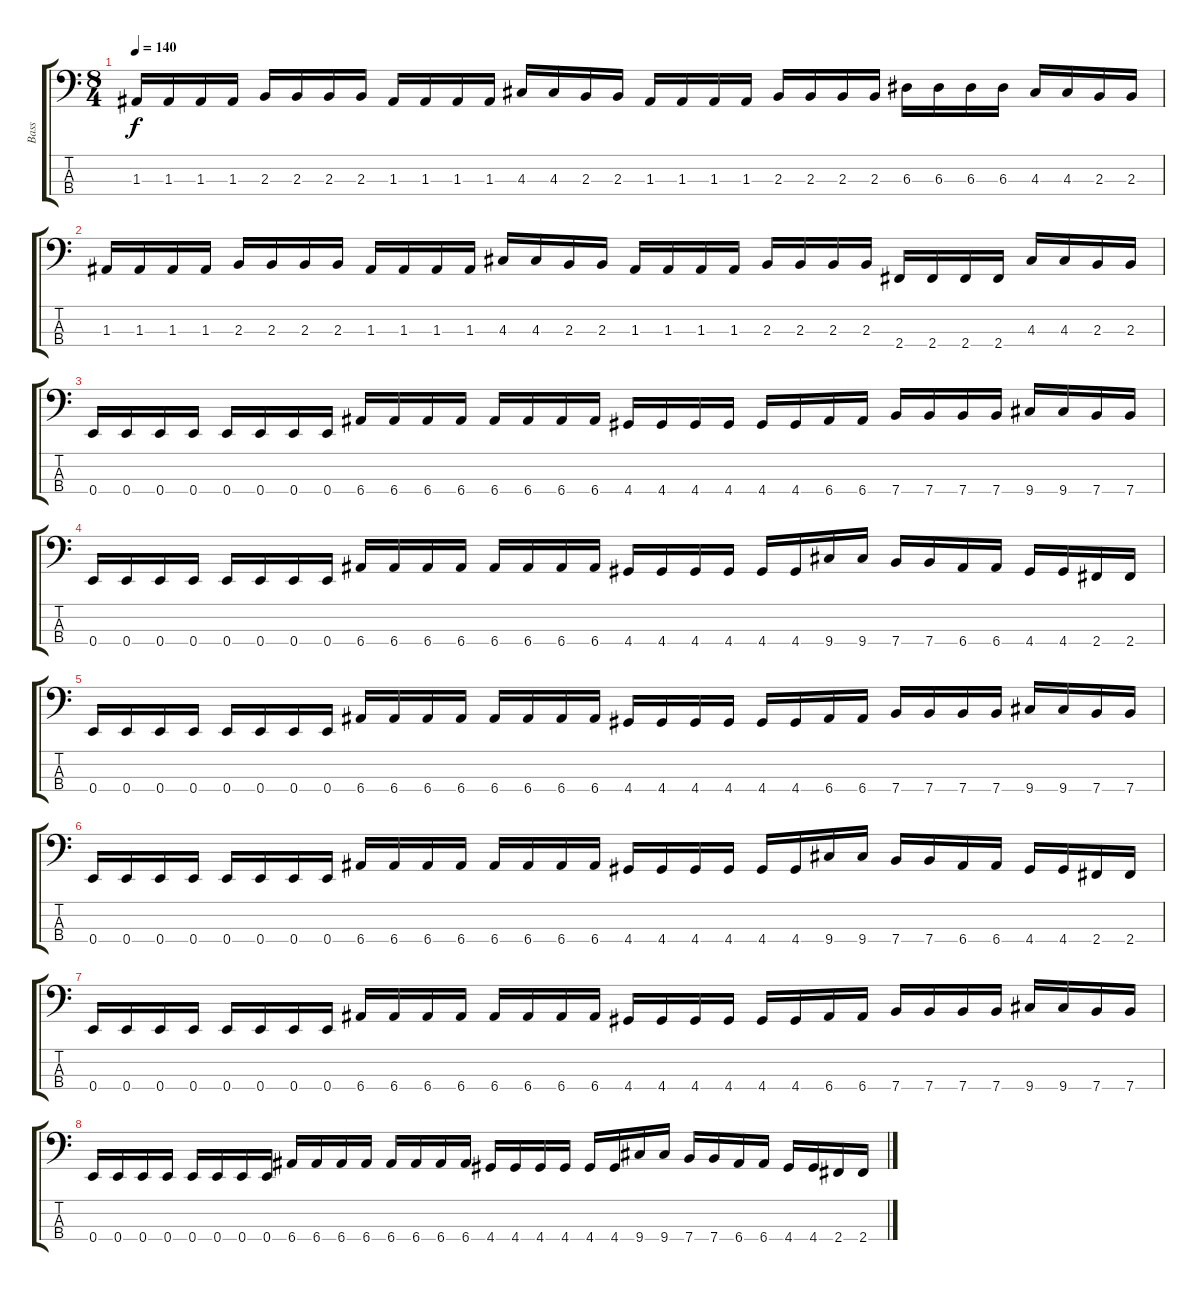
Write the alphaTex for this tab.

\track ("Bass" "Bass") {instrument electricbassfinger}
\staff {score tabs}
\tuning (G2 D2 A1 E1) {hide}
\ts (8 4)
\tempo 140
\clef f4
\ks c
1.3.16{dy f} 1.3.16 1.3.16 1.3.16 2.3.16 2.3.16 2.3.16 2.3.16 1.3.16 1.3.16 1.3.16 1.3.16 4.3.16 4.3.16 2.3.16 2.3.16 1.3.16 1.3.16 1.3.16 1.3.16 2.3.16 2.3.16 2.3.16 2.3.16 6.3.16 6.3.16 6.3.16 6.3.16 4.3.16 4.3.16 2.3.16 2.3.16 |
1.3.16 1.3.16 1.3.16 1.3.16 2.3.16 2.3.16 2.3.16 2.3.16 1.3.16 1.3.16 1.3.16 1.3.16 4.3.16 4.3.16 2.3.16 2.3.16 1.3.16 1.3.16 1.3.16 1.3.16 2.3.16 2.3.16 2.3.16 2.3.16 2.4.16 2.4.16 2.4.16 2.4.16 4.3.16 4.3.16 2.3.16 2.3.16 |
0.4.16 0.4.16 0.4.16 0.4.16 0.4.16 0.4.16 0.4.16 0.4.16 6.4.16 6.4.16 6.4.16 6.4.16 6.4.16 6.4.16 6.4.16 6.4.16 4.4.16 4.4.16 4.4.16 4.4.16 4.4.16 4.4.16 6.4.16 6.4.16 7.4.16 7.4.16 7.4.16 7.4.16 9.4.16 9.4.16 7.4.16 7.4.16 |
0.4.16 0.4.16 0.4.16 0.4.16 0.4.16 0.4.16 0.4.16 0.4.16 6.4.16 6.4.16 6.4.16 6.4.16 6.4.16 6.4.16 6.4.16 6.4.16 4.4.16 4.4.16 4.4.16 4.4.16 4.4.16 4.4.16 9.4.16 9.4.16 7.4.16 7.4.16 6.4.16 6.4.16 4.4.16 4.4.16 2.4.16 2.4.16 |
0.4.16 0.4.16 0.4.16 0.4.16 0.4.16 0.4.16 0.4.16 0.4.16 6.4.16 6.4.16 6.4.16 6.4.16 6.4.16 6.4.16 6.4.16 6.4.16 4.4.16 4.4.16 4.4.16 4.4.16 4.4.16 4.4.16 6.4.16 6.4.16 7.4.16 7.4.16 7.4.16 7.4.16 9.4.16 9.4.16 7.4.16 7.4.16 |
0.4.16 0.4.16 0.4.16 0.4.16 0.4.16 0.4.16 0.4.16 0.4.16 6.4.16 6.4.16 6.4.16 6.4.16 6.4.16 6.4.16 6.4.16 6.4.16 4.4.16 4.4.16 4.4.16 4.4.16 4.4.16 4.4.16 9.4.16 9.4.16 7.4.16 7.4.16 6.4.16 6.4.16 4.4.16 4.4.16 2.4.16 2.4.16 |
0.4.16 0.4.16 0.4.16 0.4.16 0.4.16 0.4.16 0.4.16 0.4.16 6.4.16 6.4.16 6.4.16 6.4.16 6.4.16 6.4.16 6.4.16 6.4.16 4.4.16 4.4.16 4.4.16 4.4.16 4.4.16 4.4.16 6.4.16 6.4.16 7.4.16 7.4.16 7.4.16 7.4.16 9.4.16 9.4.16 7.4.16 7.4.16 |
0.4.16 0.4.16 0.4.16 0.4.16 0.4.16 0.4.16 0.4.16 0.4.16 6.4.16 6.4.16 6.4.16 6.4.16 6.4.16 6.4.16 6.4.16 6.4.16 4.4.16 4.4.16 4.4.16 4.4.16 4.4.16 4.4.16 9.4.16 9.4.16 7.4.16 7.4.16 6.4.16 6.4.16 4.4.16 4.4.16 2.4.16 2.4.16
